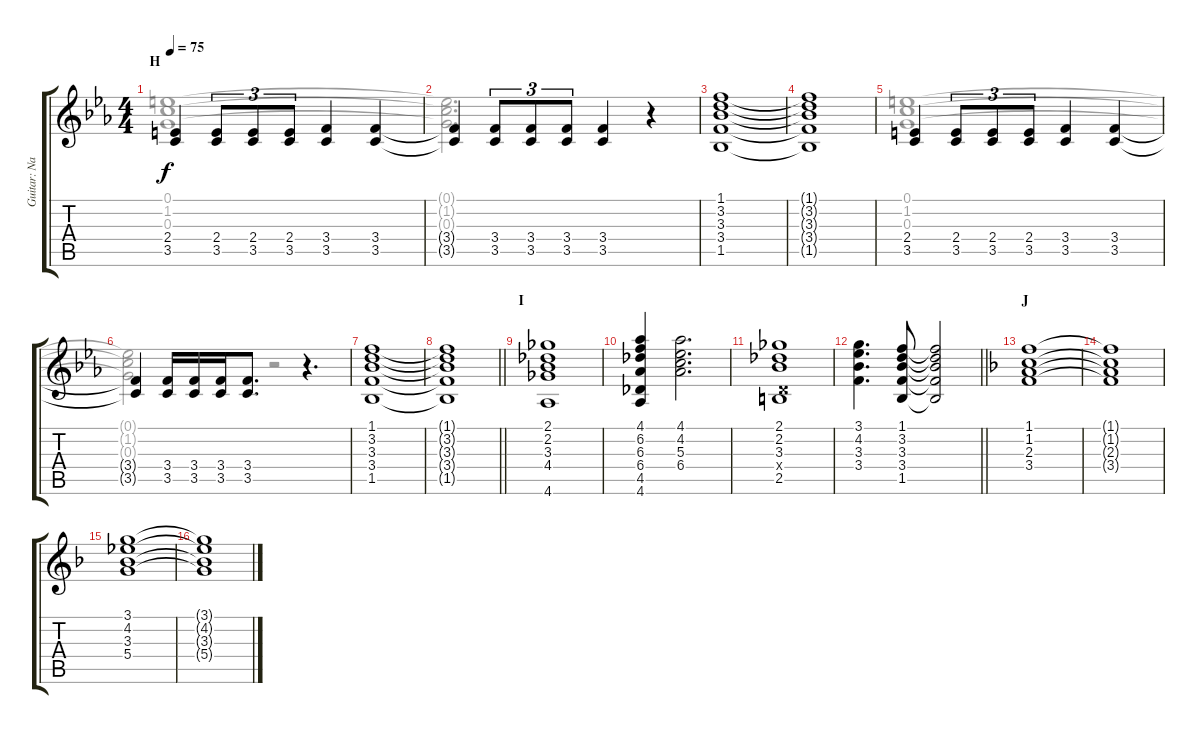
\track ("Guitar: Nancy" "Guitar: Na") {instrument electricguitarclean}
\staff {score tabs}
\tuning (E4 B3 G3 D3 A2 E2) {hide}
\voice
\ts (4 4)
\section ("" "H")
\tempo 75
\clef g2
\ks eb
(2.4 3.5).4{dy f} (2.4 3.5).8{tu (3 2)} (2.4 3.5).8{tu (3 2)} (2.4 3.5).8{tu (3 2)} (3.4 3.5).4 (3.4 3.5).4 |
(3.4{t} 3.5{t}).4 (3.4 3.5).8{tu (3 2)} (3.4 3.5).8{tu (3 2)} (3.4 3.5).8{tu (3 2)} (3.4 3.5).4 r.4 |
(1.1 3.2 3.3 3.4 1.5).1 |
(1.1{t} 3.2{t} 3.3{t} 3.4{t} 1.5{t}).1 |
(2.4 3.5).4 (2.4 3.5).8{tu (3 2)} (2.4 3.5).8{tu (3 2)} (2.4 3.5).8{tu (3 2)} (3.4 3.5).4 (3.4 3.5).4 |
(3.4{t} 3.5{t}).4 (3.4 3.5).16 (3.4 3.5).16 (3.4 3.5).16 (3.4 3.5).8{d} r.4{d} |
(1.1 3.2 3.3 3.4 1.5).1 |
\barLineRight lightlight
(1.1{t} 3.2{t} 3.3{t} 3.4{t} 1.5{t}).1 |
\section ("" "I")
(2.1 2.2 3.3 4.4 4.6).1 |
(4.1 6.2 6.3 6.4 4.5 4.6).4 (4.1 4.2 5.3 6.4).2{d} |
(2.1 2.2 3.3 0.4{x} 2.5).1 |
\barLineRight lightlight
(3.1 4.2 3.3 3.4).4{d} (1.1 3.2 3.3 3.4 1.5).8 (1.1{t} 3.2{t} 3.3{t} 3.4{t} 1.5{t}).2 |
\section ("" "J")
\ks f
(1.1 1.2 2.3 3.4).1 |
(1.1{t} 1.2{t} 2.3{t} 3.4{t}).1 |
(3.1 4.2 3.3 5.4).1 |
(3.1{t} 4.2{t} 3.3{t} 5.4{t}).1
\voice
\clef g2
\ottava regular
\simile none
\ks eb
(0.1 1.2 0.3).1{dy f} |
(0.1{t} 1.2{t} 0.3{t}).2{d} r.4 |
|
|
(0.1 1.2 0.3).1 |
(0.1{t} 1.2{t} 0.3{t}).2 r.2 |
|
\barLineRight lightlight
|
|
|
|
\barLineRight lightlight
|
\ks f
|
|
|
